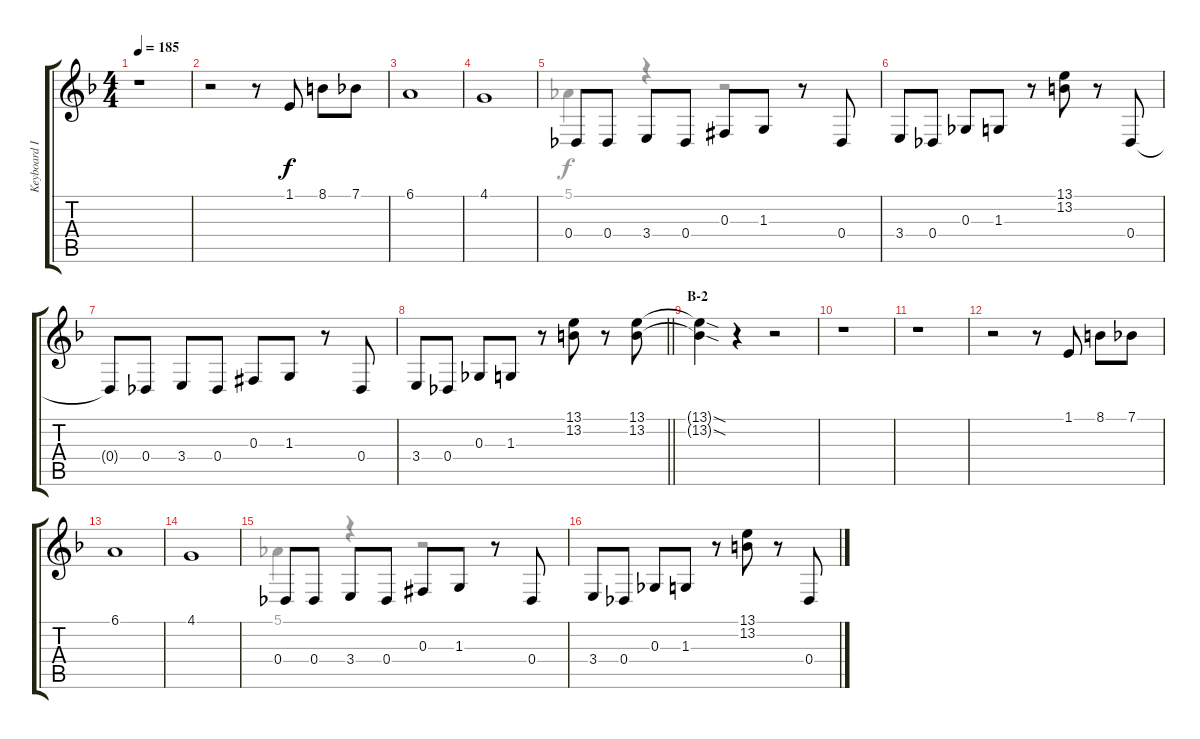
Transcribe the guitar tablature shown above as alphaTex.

\track ("Keyboard I" "Keyboard I") {instrument lead2sawtooth}
\staff {score tabs}
\tuning (Eb4 Bb3 Gb3 Db3 Ab2 Db2) {hide}
\voice
\ts (4 4)
\tempo 185
\clef g2
\ks f
r.1{dy f} |
r.2 r.8 1.1.8 8.1.8 7.1.8 |
6.1.1 |
4.1.1 |
0.4.8 0.4.8 3.4.8 0.4.8 0.3{acc #}.8 1.3.8 r.8 0.4.8 |
3.4.8 0.4.8 0.3.8 1.3.8 r.8 (13.1 13.2).8 r.8 0.4.8 |
0.4{t}.8 0.4.8 3.4.8 0.4.8 0.3{acc #}.8 1.3.8 r.8 0.4.8 |
\barLineRight lightlight
3.4.8 0.4.8 0.3.8 1.3.8 r.8 (13.1 13.2).8 r.8 (13.1 13.2).8 |
\section ("" "B-2")
(13.1{sod t} 13.2{sod t}).4 r.4 r.2 |
r.1 |
r.1 |
r.2 r.8 1.1.8 8.1.8 7.1.8 |
6.1.1 |
4.1.1 |
0.4.8 0.4.8 3.4.8 0.4.8 0.3{acc #}.8 1.3.8 r.8 0.4.8 |
3.4.8 0.4.8 0.3.8 1.3.8 r.8 (13.1 13.2).8 r.8 0.4.8
\voice
\clef g2
\ottava regular
\simile none
\ks f
|
|
|
|
5.1.4 r.4 r.2 |
|
|
\barLineRight lightlight
|
|
|
|
|
|
|
5.1.4 r.4 r.2 |
